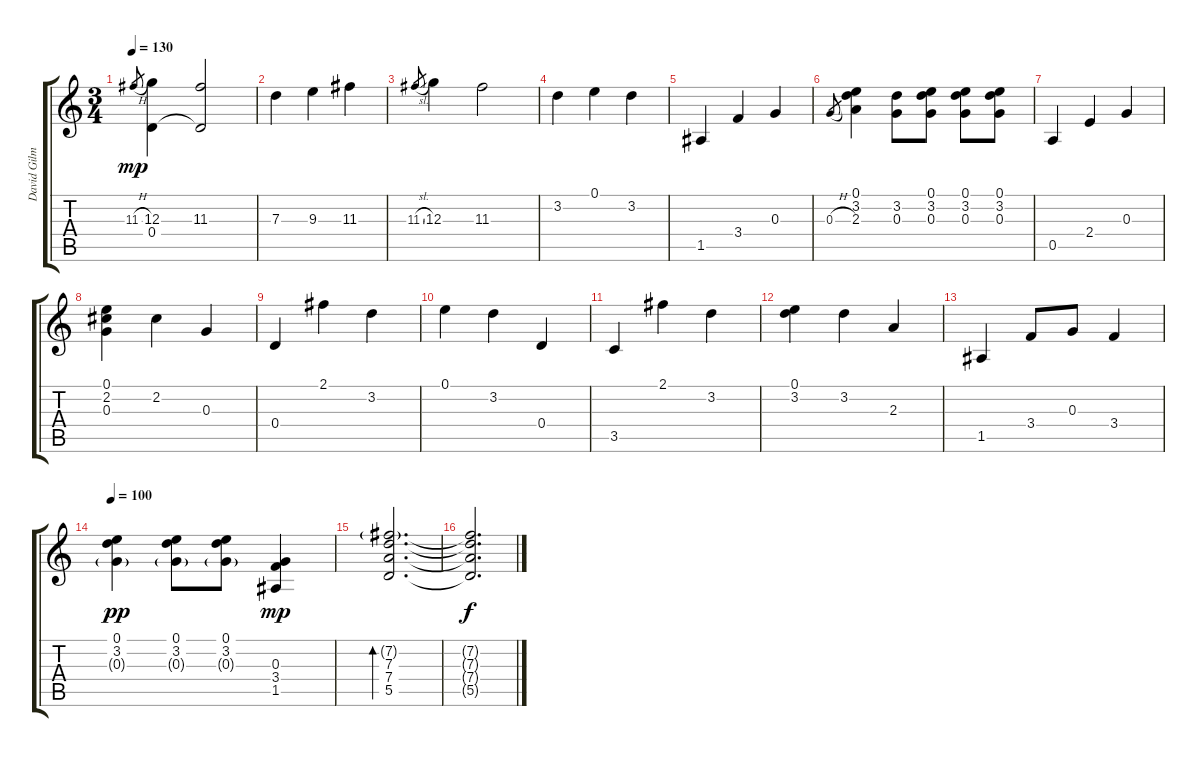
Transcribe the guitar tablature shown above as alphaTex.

\track ("David Gilmour" "David Gilm") {instrument overdrivenguitar}
\staff {score tabs}
\tuning (E4 B3 G3 D3 A2 E2) {hide}
\ts (3 4)
\tempo 130
\clef g2
\ks c
11.3{h}.8{gr dy mp} (12.3 0.4).4{volume 12} (11.3 0.4{t}).2 |
7.3.4 9.3.4 11.3.4 |
11.3{sl}.8{gr} 12.3.4 11.3.2 |
3.2.4 0.1.4 3.2.4 |
1.5.4 3.4.4 0.3.4 |
0.3{h}.8{gr} (0.1 3.2 2.3).4 (3.2 0.3).8 (0.1 3.2 0.3).8 (0.1 3.2 0.3).8 (0.1 3.2 0.3).8 |
0.5.4 2.4.4 0.3.4 |
(0.1 2.2 0.3).4 2.2.4 0.3.4 |
0.4.4 2.1.4 3.2.4 |
0.1.4 3.2.4 0.4.4 |
3.5.4 2.1.4 3.2.4 |
(0.1 3.2).4 3.2.4 2.3.4 |
1.5.4 3.4.8 0.3.8 3.4.4 |
\tempo 100
(0.1 3.2 0.3{g}).4{dy pp} (0.1 3.2 0.3{g}).8 (0.1 3.2 0.3{g}).8 (0.3 3.4 1.5).4{dy mp} |
(7.2{g} 7.3 7.4 5.5).2{d bd 120} |
(7.2{t} 7.3{t} 7.4{t} 5.5{t}).2{d dy f}
